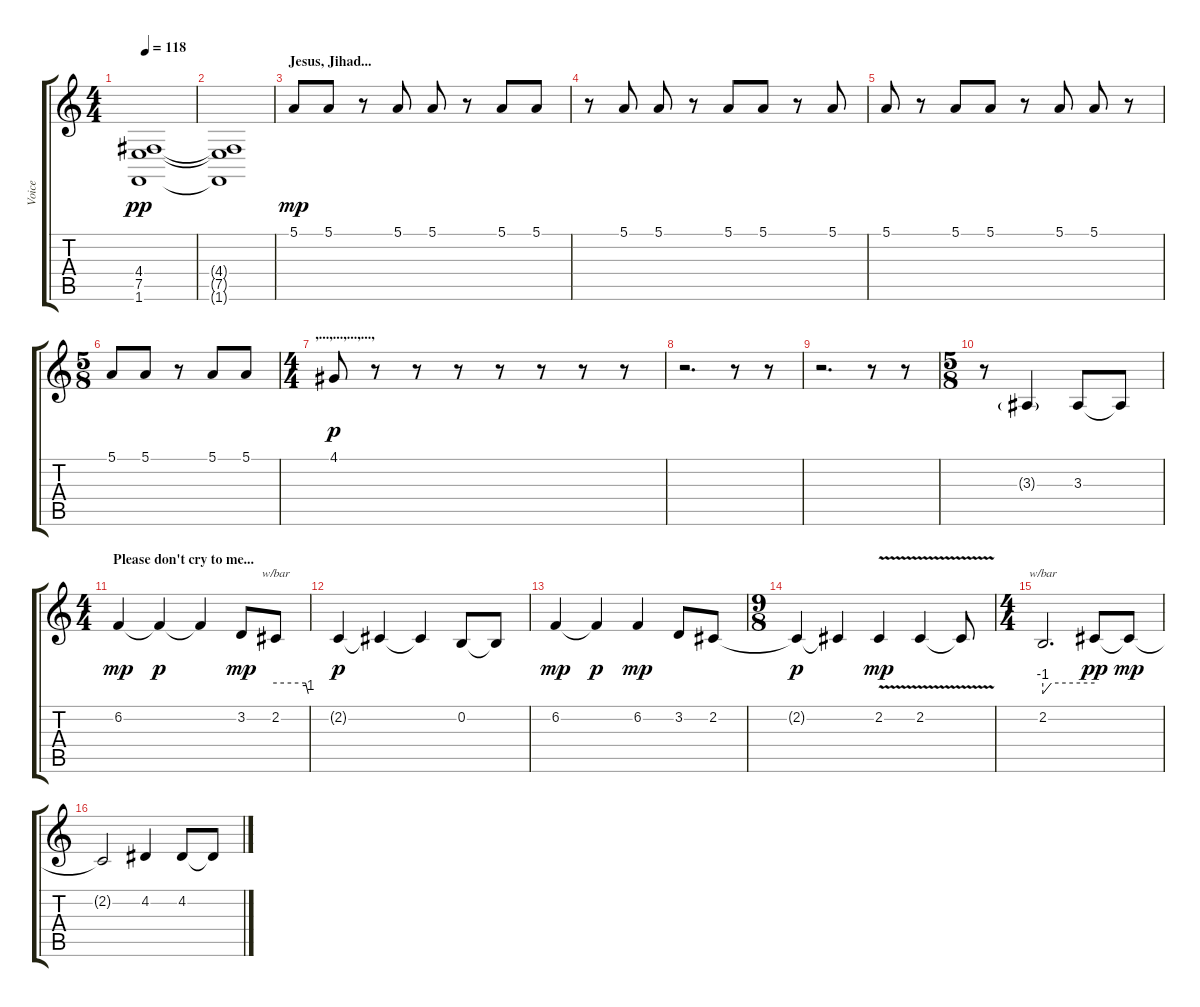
\track ("Voice" "Voice") {instrument choiraahs}
\staff {score tabs}
\tuning (E4 B3 G3 D3 A2 E2) {hide}
\ts (4 4)
\tempo 118
\clef g2
\ks c
(4.4{t} 7.5{t} 1.6{t}).1{dy pp} |
(4.4{t} 7.5{t} 1.6{t}).1 |
\section ("" "Jesus, Jihad...")
5.1.8{dy mp} 5.1.8 r.8 5.1.8 5.1.8 r.8 5.1.8 5.1.8 |
r.8 5.1.8 5.1.8 r.8 5.1.8 5.1.8 r.8 5.1.8 |
5.1.8 r.8 5.1.8 5.1.8 r.8 5.1.8 5.1.8 r.8 |
\ts (5 8)
5.1.8 5.1.8 r.8 5.1.8 5.1.8 |
\ts (4 4)
\section ("" ",...,...,...,...,")
4.1.8{dy p} r.8 r.8 r.8 r.8 r.8 r.8 r.8 |
r.2{d} r.8 r.8 |
r.2{d} r.8 r.8 |
\ts (5 8)
r.8 3.3{g}.4 3.3.8 3.3{t}.8 |
\ts (4 4)
\section ("" "Please don't cry to me...")
6.2.4{dy mp} 6.2{t}.4{dy p} 6.2{t}.4 3.2.8{dy mp} 2.2.8{tbe (custom default 0 0 55 0 60 -4)} |
2.2{t}.4{dy p} 2.2{t}.4 2.2{t}.4 0.2.8 0.2{t}.8 |
6.2.4{dy mp} 6.2{t}.4{dy p} 6.2.4{dy mp} 3.2.8 2.2.8 |
\ts (9 8)
2.2{t}.4{dy p} 2.2{t}.4 2.2{v}.4{dy mp} 2.2{v}.4 2.2{t}.8 |
\ts (4 4)
2.2.2{d tbe (custom default 0 -4 10 0 60 0)} 2.2{t}.8{dy pp} 2.2{t}.8{dy mp} |
2.2{t}.2 4.2.4 4.2.8 4.2{t}.8
